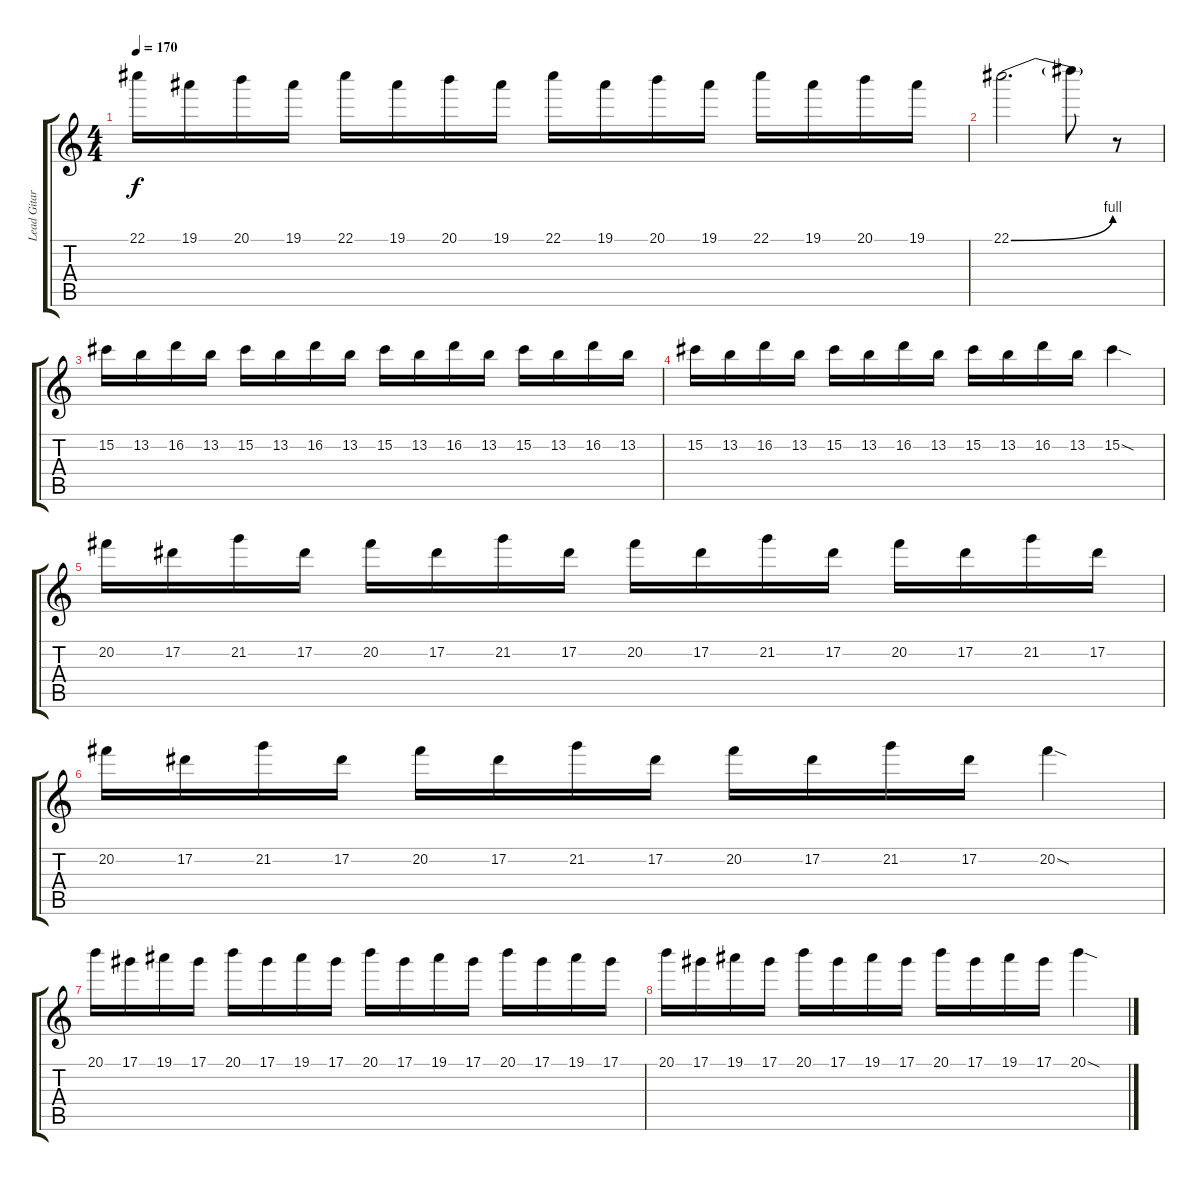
\track ("Lead Gitar" "Lead Gitar") {instrument distortionguitar}
\staff {score tabs}
\tuning (Eb4 Bb3 Gb3 Db3 Ab2 Eb2) {hide}
\ts (4 4)
\tempo 170
\clef g2
\ks c
22.1.16{dy f} 19.1.16 20.1.16 19.1.16 22.1.16 19.1.16 20.1.16 19.1.16 22.1.16 19.1.16 20.1.16 19.1.16 22.1.16 19.1.16 20.1.16 19.1.16 |
22.1{be (bend 0 0 60 4)}.2{d} 22.1{t}.8 r.8 |
15.2.16 13.2.16 16.2.16 13.2.16 15.2.16 13.2.16 16.2.16 13.2.16 15.2.16 13.2.16 16.2.16 13.2.16 15.2.16 13.2.16 16.2.16 13.2.16 |
15.2.16 13.2.16 16.2.16 13.2.16 15.2.16 13.2.16 16.2.16 13.2.16 15.2.16 13.2.16 16.2.16 13.2.16 15.2{sod}.4 |
20.2.16 17.2.16 21.2.16 17.2.16 20.2.16 17.2.16 21.2.16 17.2.16 20.2.16 17.2.16 21.2.16 17.2.16 20.2.16 17.2.16 21.2.16 17.2.16 |
20.2.16 17.2.16 21.2.16 17.2.16 20.2.16 17.2.16 21.2.16 17.2.16 20.2.16 17.2.16 21.2.16 17.2.16 20.2{sod}.4 |
20.1.16 17.1.16 19.1.16 17.1.16 20.1.16 17.1.16 19.1.16 17.1.16 20.1.16 17.1.16 19.1.16 17.1.16 20.1.16 17.1.16 19.1.16 17.1.16 |
20.1.16 17.1.16 19.1.16 17.1.16 20.1.16 17.1.16 19.1.16 17.1.16 20.1.16 17.1.16 19.1.16 17.1.16 20.1{sod}.4
